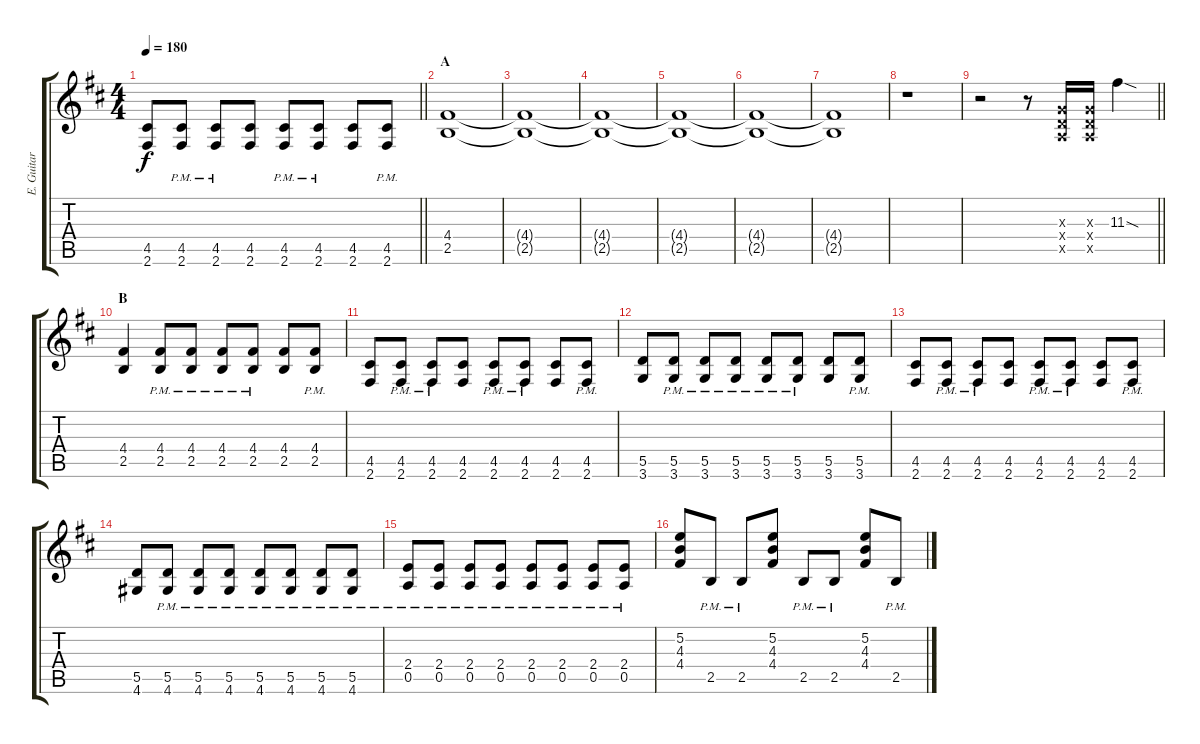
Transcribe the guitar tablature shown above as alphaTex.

\track ("E. Guitar III" "E. Guitar ") {instrument distortionguitar}
\staff {score tabs}
\tuning (E4 B3 G3 D3 A2 E2) {hide}
\ts (4 4)
\tempo 180
\clef g2
\barLineRight lightlight
\ks d
(4.5 2.6).8{dy f} (4.5{pm} 2.6{pm}).8 (4.5{pm} 2.6{pm}).8 (4.5 2.6).8 (4.5{pm} 2.6{pm}).8 (4.5{pm} 2.6{pm}).8 (4.5 2.6).8 (4.5{pm} 2.6{pm}).8 |
\section ("" "A")
(4.4 2.5).1 |
(4.4{t} 2.5{t}).1 |
(4.4{t} 2.5{t}).1 |
(4.4{t} 2.5{t}).1 |
(4.4{t} 2.5{t}).1 |
(4.4{t} 2.5{t}).1 |
r.1 |
\barLineRight lightlight
r.2 r.8 (0.3{x} 0.4{x} 0.5{x}).16 (0.3{x} 0.4{x} 0.5{x}).16 11.3{sod}.4 |
\section ("" "B")
(4.4 2.5).4 (4.4{pm} 2.5{pm}).8 (4.4{pm} 2.5{pm}).8 (4.4{pm} 2.5{pm}).8 (4.4{pm} 2.5{pm}).8 (4.4 2.5).8 (4.4{pm} 2.5{pm}).8 |
(4.5 2.6).8 (4.5{pm} 2.6{pm}).8 (4.5{pm} 2.6{pm}).8 (4.5 2.6).8 (4.5{pm} 2.6{pm}).8 (4.5{pm} 2.6{pm}).8 (4.5 2.6).8 (4.5{pm} 2.6{pm}).8 |
(5.5 3.6).8 (5.5{pm} 3.6{pm}).8 (5.5{pm} 3.6{pm}).8 (5.5{pm} 3.6{pm}).8 (5.5{pm} 3.6{pm}).8 (5.5{pm} 3.6{pm}).8 (5.5 3.6).8 (5.5{pm} 3.6{pm}).8 |
(4.5 2.6).8 (4.5{pm} 2.6{pm}).8 (4.5{pm} 2.6{pm}).8 (4.5 2.6).8 (4.5{pm} 2.6{pm}).8 (4.5{pm} 2.6{pm}).8 (4.5 2.6).8 (4.5{pm} 2.6{pm}).8 |
(5.5 4.6).8 (5.5{pm} 4.6{pm}).8 (5.5{pm} 4.6{pm}).8 (5.5{pm} 4.6{pm}).8 (5.5{pm} 4.6{pm}).8 (5.5{pm} 4.6{pm}).8 (5.5{pm} 4.6{pm}).8 (5.5{pm} 4.6{pm}).8 |
(2.4{pm} 0.5{pm}).8 (2.4{pm} 0.5{pm}).8 (2.4{pm} 0.5{pm}).8 (2.4{pm} 0.5{pm}).8 (2.4{pm} 0.5{pm}).8 (2.4{pm} 0.5{pm}).8 (2.4{pm} 0.5{pm}).8 (2.4{pm} 0.5{pm}).8 |
(5.2 4.3 4.4).8 2.5{pm}.8 2.5{pm}.8 (5.2 4.3 4.4).8 2.5{pm}.8 2.5{pm}.8 (5.2 4.3 4.4).8 2.5{pm}.8
